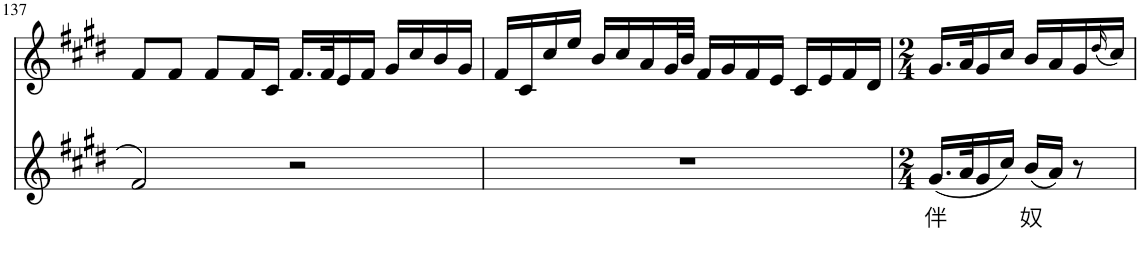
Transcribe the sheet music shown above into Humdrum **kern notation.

**kern	**text	**kern
*part2	*part2	*part1
*staff2	*staff2	*staff1
*I"Piano	*	*I"Piano
*I'Pno	*	*I'Pno
!!LO:PB:g=z
*clefG2	*	*clefG2
*k[f#c#g#d#]	*	*k[f#c#g#d#]
*M4/4	*	*M4/4
=137	=137	=137
2f#/	.	8f#/L
.	.	8f#/J
.	.	8f#/L
.	.	16f#/L
.	.	16c#/JJ
2r	.	16.f#/LL
.	.	32f#/K
.	.	16e/
.	.	16f#/JJ
.	.	16g#/LL
.	.	16cc#/
.	.	16b/
.	.	16g#/JJ
=138	=138	=138
1r	.	16f#/LL
.	.	16c#/
.	.	16cc#/
.	.	16ee/JJ
.	.	16b/LL
.	.	16cc#/
.	.	16a/
.	.	32g#/L
.	.	32b/JJJ
.	.	16f#/LL
.	.	16g#/
.	.	16f#/
.	.	16e/JJ
.	.	16c#/LL
.	.	16e/
.	.	16f#/
.	.	16d#/JJ
=139	=139	=139
*M2/4	*	*M2/4
!	!LO:LY:b	!
(16.g#/LL	伴	16.g#/LL
32a/K	.	32a/K
16g#/	.	16g#/
16cc#/JJ)	.	16cc#/JJ
!	!LO:LY:b	!
(16b/LL	奴	16b/LL
16a/JJ)	.	16a/
8r	.	16g#/
.	.	(16qdd#/
.	.	16cc#/JJ)
=	=	=
*-	*-	*-
